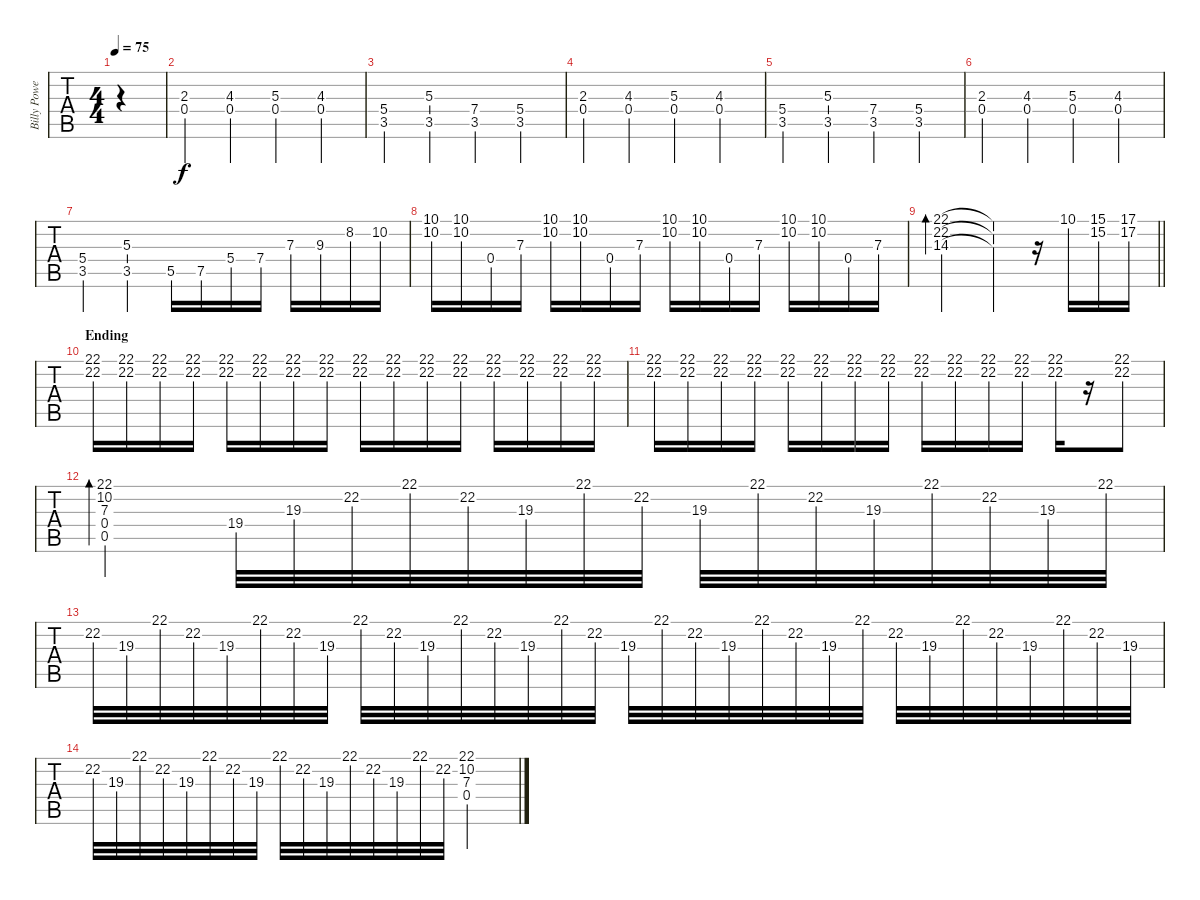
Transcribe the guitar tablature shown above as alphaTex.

\track ("Billy Powell - Piano (RH)" "Billy Powe") {instrument acousticgrandpiano}
\staff {tabs}
\tuning (E4 B3 G3 D3 A2 E2) {hide}
\ts (4 4)
\tempo 75
\clef g2
\ks c
|
(2.3 0.4).4 (4.3 0.4).4 (5.3 0.4).4 (4.3 0.4).4 |
(5.4 3.5).4 (5.3 3.5).4 (7.4 3.5).4 (5.4 3.5).4 |
(2.3 0.4).4 (4.3 0.4).4 (5.3 0.4).4 (4.3 0.4).4 |
(5.4 3.5).4 (5.3 3.5).4 (7.4 3.5).4 (5.4 3.5).4 |
(2.3 0.4).4 (4.3 0.4).4 (5.3 0.4).4 (4.3 0.4).4 |
(5.4 3.5).4 (5.3 3.5).4 5.5.16 7.5.16 5.4.16 7.4.16 7.3.16 9.3.16 8.2.16 10.2.16 |
(10.1 10.2).16 (10.1 10.2).16 0.4.16 7.3.16 (10.1 10.2).16 (10.1 10.2).16 0.4.16 7.3.16 (10.1 10.2).16 (10.1 10.2).16 0.4.16 7.3.16 (10.1 10.2).16 (10.1 10.2).16 0.4.16 7.3.16 |
\barLineRight lightlight
(22.1 22.2 14.3).2{bd 120} (22.1{t} 22.2{t} 14.3{t}).4 r.16 10.1.16 (15.1 15.2).16 (17.1 17.2).16 |
\section ("" "Ending")
(22.1 22.2).16 (22.1 22.2).16 (22.1 22.2).16 (22.1 22.2).16 (22.1 22.2).16 (22.1 22.2).16 (22.1 22.2).16 (22.1 22.2).16 (22.1 22.2).16 (22.1 22.2).16 (22.1 22.2).16 (22.1 22.2).16 (22.1 22.2).16 (22.1 22.2).16 (22.1 22.2).16 (22.1 22.2).16 |
(22.1 22.2).16 (22.1 22.2).16 (22.1 22.2).16 (22.1 22.2).16 (22.1 22.2).16 (22.1 22.2).16 (22.1 22.2).16 (22.1 22.2).16 (22.1 22.2).16 (22.1 22.2).16 (22.1 22.2).16 (22.1 22.2).16 (22.1 22.2).16 r.16 (22.1 22.2).8 |
(22.1 10.2 7.3 0.4 0.5).2{bd 120} 19.4.32 19.3.32 22.2.32 22.1.32 22.2.32 19.3.32 22.1.32 22.2.32 19.3.32 22.1.32 22.2.32 19.3.32 22.1.32 22.2.32 19.3.32 22.1.32 |
22.2.32 19.3.32 22.1.32 22.2.32 19.3.32 22.1.32 22.2.32 19.3.32 22.1.32 22.2.32 19.3.32 22.1.32 22.2.32 19.3.32 22.1.32 22.2.32 19.3.32 22.1.32 22.2.32 19.3.32 22.1.32 22.2.32 19.3.32 22.1.32 22.2.32 19.3.32 22.1.32 22.2.32 19.3.32 22.1.32 22.2.32 19.3.32 |
22.2.32 19.3.32 22.1.32 22.2.32 19.3.32 22.1.32 22.2.32 19.3.32 22.1.32 22.2.32 19.3.32 22.1.32 22.2.32 19.3.32 22.1.32 22.2.32 (22.1 10.2 7.3 0.4).2
